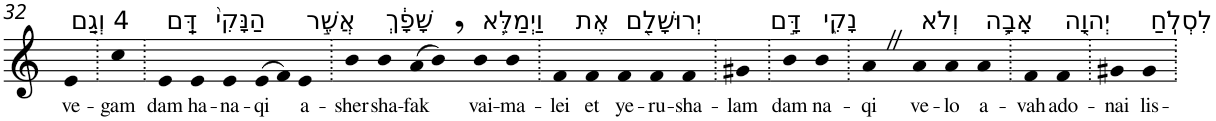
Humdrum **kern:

**kern	**text
*part1	*part1
*staff1	*staff1
*I"Piano	*
*I'Pno	*
!!LO:PB:g=z
*clefG2	*
*k[]	*
=32	=32
!LO:TX:a:t=4 וְגַ֤ם	!
!	!LO:LY:b
4e	ve-
=33.	=33.
!	!LO:LY:b
4cc	-gam
=34.	=34.
!LO:TX:a:t=דַּֽם	!
!	!LO:LY:b
4e	dam
!LO:TX:a:t=הַנָּקִי֙	!
!	!LO:LY:b
4e	ha-
!	!LO:LY:b
4e	-na-
!	!LO:LY:b
(>8e	-qi
8f)	.
!LO:TX:a:t=אֲשֶׁ֣ר	!
!	!LO:LY:b
4e	a-
=35.	=35.
!	!LO:LY:b
4b	-sher
!LO:TX:a:t=שָׁפָ֔ךְ	!
!	!LO:LY:b
4b	sha-
!	!LO:LY:b
(>8a	-fak
8b,)	.
!LO:TX:a:t=וַיְמַלֵּ֥א	!
!	!LO:LY:b
4b	vai-
!	!LO:LY:b
4b	-ma-
=36.	=36.
!	!LO:LY:b
4f	-lei
!LO:TX:a:t=אֶת	!
!	!LO:LY:b
4f	et
!LO:TX:a:t=יְרוּשָׁלִַ֖ם	!
!	!LO:LY:b
4f	ye-
!	!LO:LY:b
4f	-ru-
!	!LO:LY:b
4f	-sha-
=37.	=37.
!	!LO:LY:b
4g#X	-lam
=38.	=38.
!LO:TX:a:t=דָּ֣ם	!
!	!LO:LY:b
4b	dam
!LO:TX:a:t=נָקִ֑י	!
!	!LO:LY:b
4b	na-
=39.	=39.
!	!LO:LY:b
4aZ	-qi
!LO:TX:a:t=וְלֹא	!
!	!LO:LY:b
4a	ve-
!	!LO:LY:b
4a	-lo
!LO:TX:a:t=אָבָ֥ה	!
!	!LO:LY:b
4a	a-
=40.	=40.
!	!LO:LY:b
4f	-vah
!LO:TX:a:t=יְהוָ֖ה	!
!	!LO:LY:b
4f	ado-
=41.	=41.
!	!LO:LY:b
4g#X	-nai
!LO:TX:a:t=לִסְלֹֽחַ	!
!	!LO:LY:b
4g#	lis-
=.	=.
*-	*-
